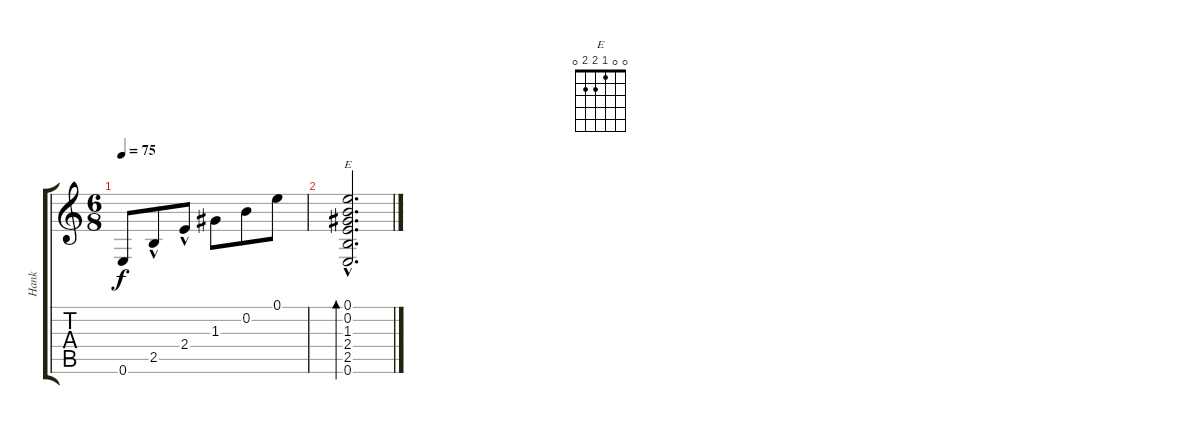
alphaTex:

\track ("Hank" "Hank") {instrument banjo}
\staff {score tabs}
\tuning (E4 B3 G3 D3 A2 E2) {hide}
\displaytranspose 12
\chord ("E" 0 0 1 2 2 0)
\ts (6 8)
\tempo 75
\clef g2
\ks c
0.6.8{dy f} 2.5{hac}.8 2.4{hac}.8 1.3.8 0.2.8 0.1.8 |
(0.1{hac} 0.2{hac} 1.3{hac} 2.4{hac} 2.5{hac} 0.6).2{d bd 240 ch "E"}
